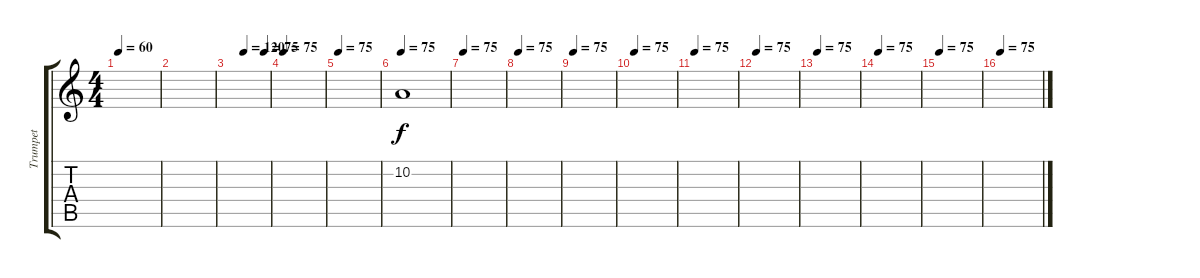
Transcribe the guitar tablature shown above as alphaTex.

\track ("Trumpet" "Trumpet") {instrument trumpet}
\staff {score tabs}
\tuning (E4 B3 G3 D3 A2 E2) {hide}
\ts (4 4)
\tempo 60
\clef g2
\ks c
|
|
\tempo (120 0.375)
\tempo (75 0.875)
|
\tempo 75
|
\tempo 75
|
\tempo 75
10.2.1 |
\tempo 75
|
\tempo 75
|
\tempo 75
|
\tempo 75
|
\tempo 75
|
\tempo 75
|
\tempo 75
|
\tempo 75
|
\tempo 75
|
\tempo 75
